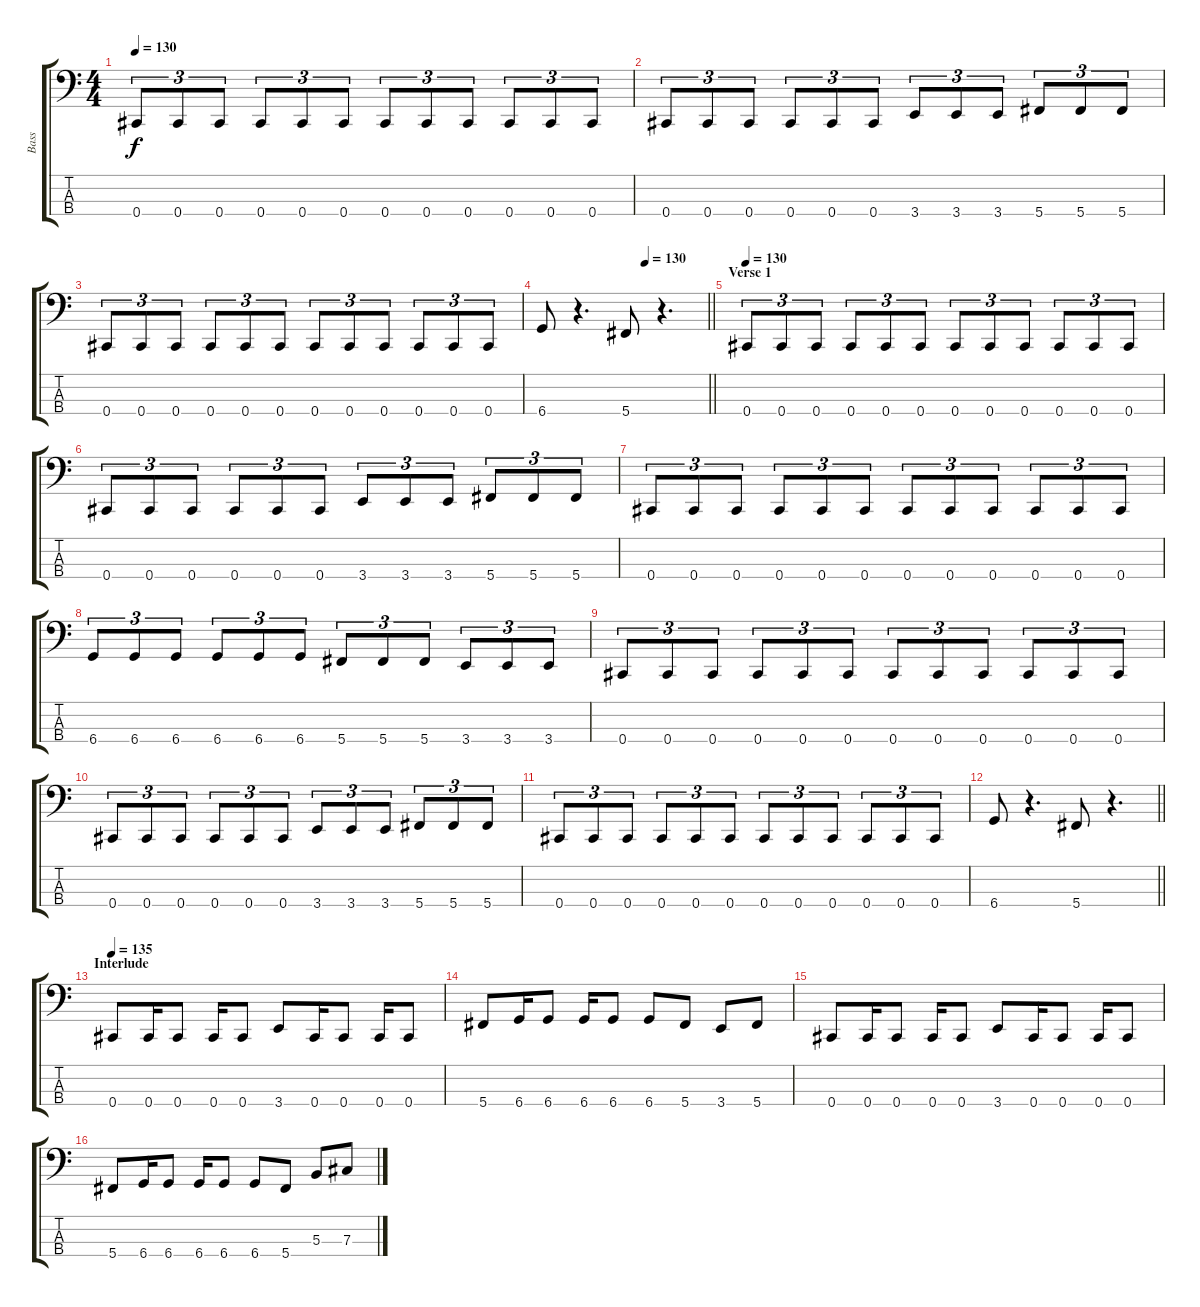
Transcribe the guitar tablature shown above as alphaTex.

\track ("Bass" "Bass") {instrument electricbassfinger}
\staff {score tabs}
\tuning (E2 B1 Gb1 Db1) {hide}
\ts (4 4)
\tempo 130
\clef f4
\ks c
0.4.8{tu (3 2) dy f} 0.4.8{tu (3 2)} 0.4.8{tu (3 2)} 0.4.8{tu (3 2)} 0.4.8{tu (3 2)} 0.4.8{tu (3 2)} 0.4.8{tu (3 2)} 0.4.8{tu (3 2)} 0.4.8{tu (3 2)} 0.4.8{tu (3 2)} 0.4.8{tu (3 2)} 0.4.8{tu (3 2)} |
0.4.8{tu (3 2)} 0.4.8{tu (3 2)} 0.4.8{tu (3 2)} 0.4.8{tu (3 2)} 0.4.8{tu (3 2)} 0.4.8{tu (3 2)} 3.4.8{tu (3 2)} 3.4.8{tu (3 2)} 3.4.8{tu (3 2)} 5.4.8{tu (3 2)} 5.4.8{tu (3 2)} 5.4.8{tu (3 2)} |
0.4.8{tu (3 2)} 0.4.8{tu (3 2)} 0.4.8{tu (3 2)} 0.4.8{tu (3 2)} 0.4.8{tu (3 2)} 0.4.8{tu (3 2)} 0.4.8{tu (3 2)} 0.4.8{tu (3 2)} 0.4.8{tu (3 2)} 0.4.8{tu (3 2)} 0.4.8{tu (3 2)} 0.4.8{tu (3 2)} |
\tempo (130 0.625)
\barLineRight lightlight
6.4.8 r.4{d} 5.4.8 r.4{d} |
\section ("" "Verse 1")
\tempo 130
0.4.8{tu (3 2)} 0.4.8{tu (3 2)} 0.4.8{tu (3 2)} 0.4.8{tu (3 2)} 0.4.8{tu (3 2)} 0.4.8{tu (3 2)} 0.4.8{tu (3 2)} 0.4.8{tu (3 2)} 0.4.8{tu (3 2)} 0.4.8{tu (3 2)} 0.4.8{tu (3 2)} 0.4.8{tu (3 2)} |
0.4.8{tu (3 2)} 0.4.8{tu (3 2)} 0.4.8{tu (3 2)} 0.4.8{tu (3 2)} 0.4.8{tu (3 2)} 0.4.8{tu (3 2)} 3.4.8{tu (3 2)} 3.4.8{tu (3 2)} 3.4.8{tu (3 2)} 5.4.8{tu (3 2)} 5.4.8{tu (3 2)} 5.4.8{tu (3 2)} |
0.4.8{tu (3 2)} 0.4.8{tu (3 2)} 0.4.8{tu (3 2)} 0.4.8{tu (3 2)} 0.4.8{tu (3 2)} 0.4.8{tu (3 2)} 0.4.8{tu (3 2)} 0.4.8{tu (3 2)} 0.4.8{tu (3 2)} 0.4.8{tu (3 2)} 0.4.8{tu (3 2)} 0.4.8{tu (3 2)} |
6.4.8{tu (3 2)} 6.4.8{tu (3 2)} 6.4.8{tu (3 2)} 6.4.8{tu (3 2)} 6.4.8{tu (3 2)} 6.4.8{tu (3 2)} 5.4.8{tu (3 2)} 5.4.8{tu (3 2)} 5.4.8{tu (3 2)} 3.4.8{tu (3 2)} 3.4.8{tu (3 2)} 3.4.8{tu (3 2)} |
0.4.8{tu (3 2)} 0.4.8{tu (3 2)} 0.4.8{tu (3 2)} 0.4.8{tu (3 2)} 0.4.8{tu (3 2)} 0.4.8{tu (3 2)} 0.4.8{tu (3 2)} 0.4.8{tu (3 2)} 0.4.8{tu (3 2)} 0.4.8{tu (3 2)} 0.4.8{tu (3 2)} 0.4.8{tu (3 2)} |
0.4.8{tu (3 2)} 0.4.8{tu (3 2)} 0.4.8{tu (3 2)} 0.4.8{tu (3 2)} 0.4.8{tu (3 2)} 0.4.8{tu (3 2)} 3.4.8{tu (3 2)} 3.4.8{tu (3 2)} 3.4.8{tu (3 2)} 5.4.8{tu (3 2)} 5.4.8{tu (3 2)} 5.4.8{tu (3 2)} |
0.4.8{tu (3 2)} 0.4.8{tu (3 2)} 0.4.8{tu (3 2)} 0.4.8{tu (3 2)} 0.4.8{tu (3 2)} 0.4.8{tu (3 2)} 0.4.8{tu (3 2)} 0.4.8{tu (3 2)} 0.4.8{tu (3 2)} 0.4.8{tu (3 2)} 0.4.8{tu (3 2)} 0.4.8{tu (3 2)} |
\barLineRight lightlight
6.4.8 r.4{d} 5.4.8 r.4{d} |
\section ("" "Interlude")
\tempo 135
0.4.8 0.4.16 0.4.8 0.4.16 0.4.8 3.4.8 0.4.16 0.4.8 0.4.16 0.4.8 |
5.4.8 6.4.16 6.4.8 6.4.16 6.4.8 6.4.8 5.4.8 3.4.8 5.4.8 |
0.4.8 0.4.16 0.4.8 0.4.16 0.4.8 3.4.8 0.4.16 0.4.8 0.4.16 0.4.8 |
5.4.8 6.4.16 6.4.8 6.4.16 6.4.8 6.4.8 5.4.8 5.3.8 7.3.8
